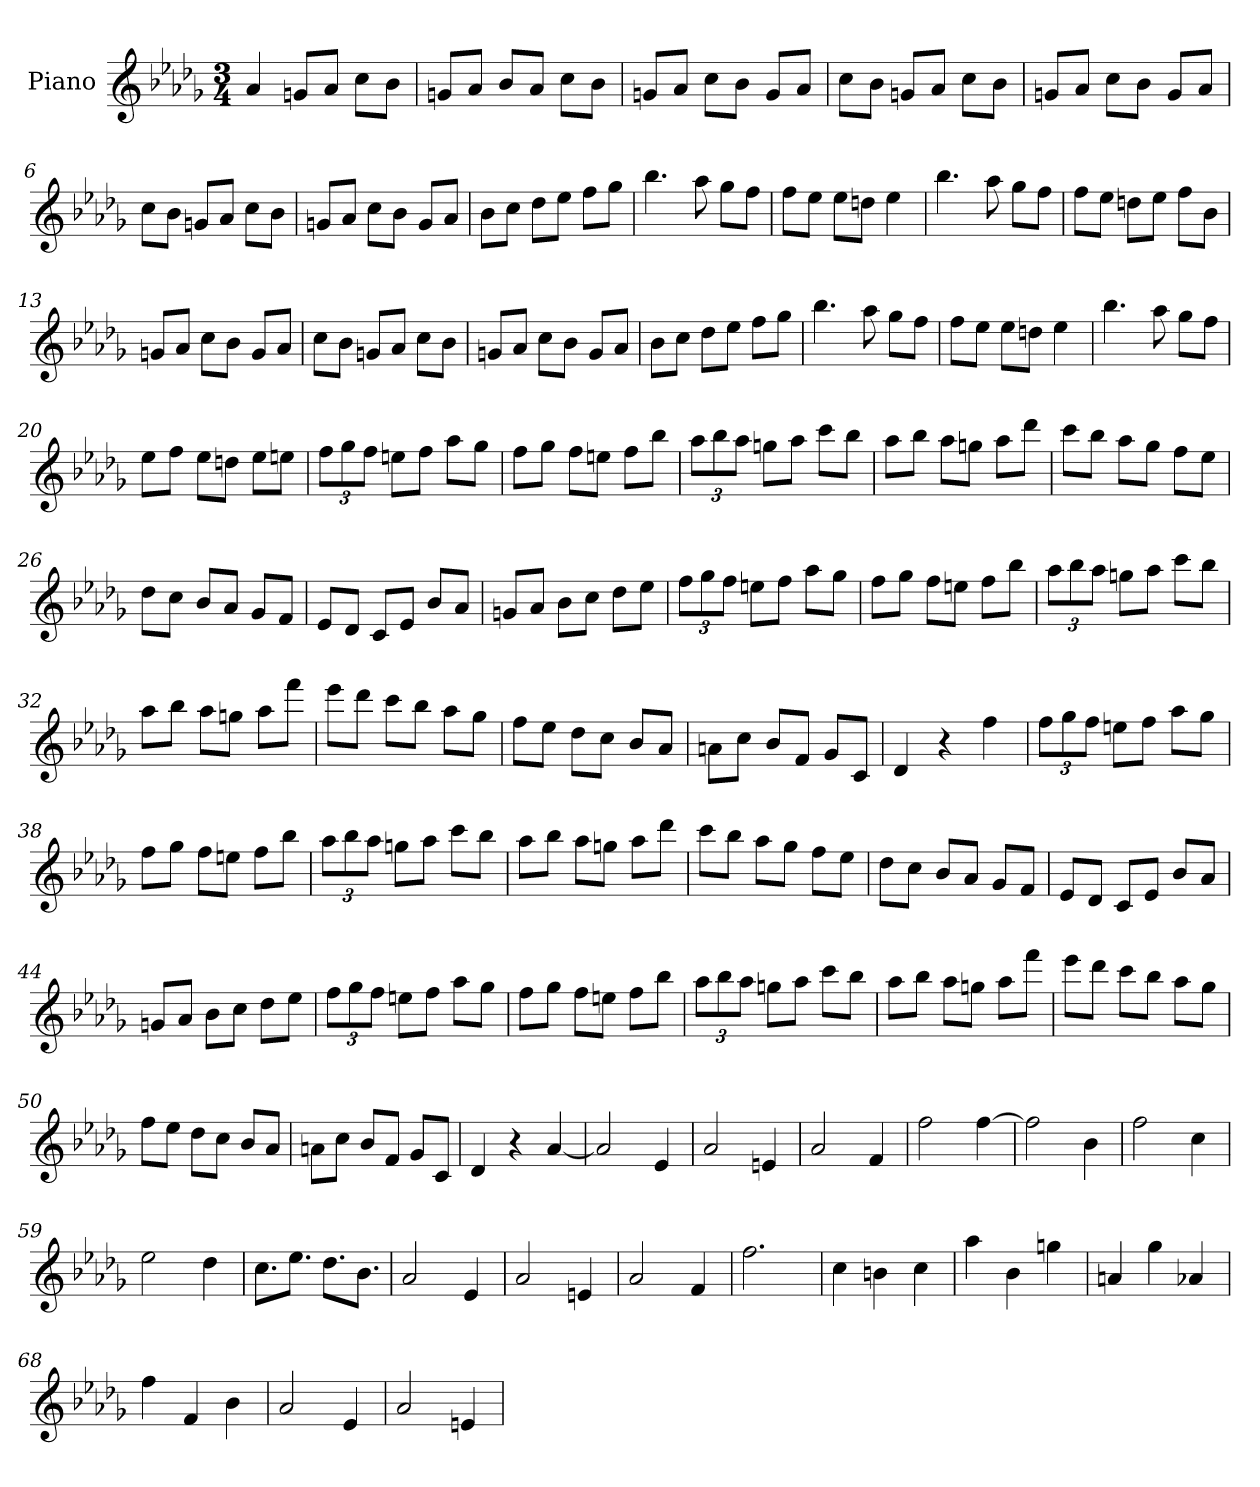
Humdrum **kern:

**kern
*part1
*staff1
*I"Piano
*I'Pno
*clefG2
*k[b-e-a-d-g-]
*D-:
*M3/4
*MM240
=1
4a-
8gn/L
8a-/J
8cc\L
8b-\J
=2
8gn/L
8a-/J
8b-/L
8a-/J
8cc\L
8b-\J
=3
8gn/L
8a-/J
8cc\L
8b-\J
8g/L
8a-/J
=4
8cc\L
8b-\J
8gn/L
8a-/J
8cc\L
8b-\J
=5
8gn/L
8a-/J
8cc\L
8b-\J
8g/L
8a-/J
=6
8cc\L
8b-\J
8gn/L
8a-/J
8cc\L
8b-\J
=7
8gn/L
8a-/J
8cc\L
8b-\J
8g/L
8a-/J
=8
8b-\L
8cc\J
8dd-\L
8ee-\J
8ff\L
8gg-\J
=9
4.bb-
8aa-
8gg-\L
8ff\J
=10
8ff\L
8ee-\J
8ee-\L
8ddn\J
4ee-
=11
4.bb-
8aa-
8gg-\L
8ff\J
=12
8ff\L
8ee-\J
8ddn\L
8ee-\J
8ff\L
8b-\J
=13
8gn/L
8a-/J
8cc\L
8b-\J
8g/L
8a-/J
=14
8cc\L
8b-\J
8gn/L
8a-/J
8cc\L
8b-\J
=15
8gn/L
8a-/J
8cc\L
8b-\J
8g/L
8a-/J
=16
8b-\L
8cc\J
8dd-\L
8ee-\J
8ff\L
8gg-\J
=17
4.bb-
8aa-
8gg-\L
8ff\J
=18
8ff\L
8ee-\J
8ee-\L
8ddn\J
4ee-
=19
4.bb-
8aa-
8gg-\L
8ff\J
=20
8ee-\L
8ff\J
8ee-\L
8ddn\J
8ee-\L
8een\J
=21
12ff\L
12gg-\
12ff\J
8een\L
8ff\J
8aa-\L
8gg-\J
=22
8ff\L
8gg-\J
8ff\L
8een\J
8ff\L
8bb-\J
=23
12aa-\L
12bb-\
12aa-\J
8ggn\L
8aa-\J
8ccc\L
8bb-\J
=24
8aa-\L
8bb-\J
8aa-\L
8ggn\J
8aa-\L
8ddd-\J
=25
8ccc\L
8bb-\J
8aa-\L
8gg-\J
8ff\L
8ee-\J
=26
8dd-\L
8cc\J
8b-/L
8a-/J
8g-/L
8f/J
=27
8e-/L
8d-/J
8c/L
8e-/J
8b-/L
8a-/J
=28
8gn/L
8a-/J
8b-\L
8cc\J
8dd-\L
8ee-\J
=29
12ff\L
12gg-\
12ff\J
8een\L
8ff\J
8aa-\L
8gg-\J
=30
8ff\L
8gg-\J
8ff\L
8een\J
8ff\L
8bb-\J
=31
12aa-\L
12bb-\
12aa-\J
8ggn\L
8aa-\J
8ccc\L
8bb-\J
=32
8aa-\L
8bb-\J
8aa-\L
8ggn\J
8aa-\L
8fff\J
=33
8eee-\L
8ddd-\J
8ccc\L
8bb-\J
8aa-\L
8gg-\J
=34
8ff\L
8ee-\J
8dd-\L
8cc\J
8b-/L
8a-/J
=35
8an\L
8cc\J
8b-/L
8f/J
8g-/L
8c/J
=36
4d-
4r
4ff
=37
12ff\L
12gg-\
12ff\J
8een\L
8ff\J
8aa-\L
8gg-\J
=38
8ff\L
8gg-\J
8ff\L
8een\J
8ff\L
8bb-\J
=39
12aa-\L
12bb-\
12aa-\J
8ggn\L
8aa-\J
8ccc\L
8bb-\J
=40
8aa-\L
8bb-\J
8aa-\L
8ggn\J
8aa-\L
8ddd-\J
=41
8ccc\L
8bb-\J
8aa-\L
8gg-\J
8ff\L
8ee-\J
=42
8dd-\L
8cc\J
8b-/L
8a-/J
8g-/L
8f/J
=43
8e-/L
8d-/J
8c/L
8e-/J
8b-/L
8a-/J
=44
8gn/L
8a-/J
8b-\L
8cc\J
8dd-\L
8ee-\J
=45
12ff\L
12gg-\
12ff\J
8een\L
8ff\J
8aa-\L
8gg-\J
=46
8ff\L
8gg-\J
8ff\L
8een\J
8ff\L
8bb-\J
=47
12aa-\L
12bb-\
12aa-\J
8ggn\L
8aa-\J
8ccc\L
8bb-\J
=48
8aa-\L
8bb-\J
8aa-\L
8ggn\J
8aa-\L
8fff\J
=49
8eee-\L
8ddd-\J
8ccc\L
8bb-\J
8aa-\L
8gg-\J
=50
8ff\L
8ee-\J
8dd-\L
8cc\J
8b-/L
8a-/J
=51
8an\L
8cc\J
8b-/L
8f/J
8g-/L
8c/J
=52
4d-
4r
[4a-
=53
2a-]
4e-
=54
2a-
4en
=55
2a-
4f
=56
2ff
[4ff
=57
2ff]
4b-
=58
2ff
4cc
=59
2ee-
4dd-
=60
8.cc\L
8.ee-\J
8.dd-\L
8.b-\J
=61
2a-
4e-
=62
2a-
4en
=63
2a-
4f
=64
2.ff
=65
4cc
4bn
4cc
=66
4aa-
4b-
4ggn
=67
4an
4gg-
4a-X
=68
4ff
4f
4b-
=69
2a-
4e-
=70
2a-
4en
=
*-
